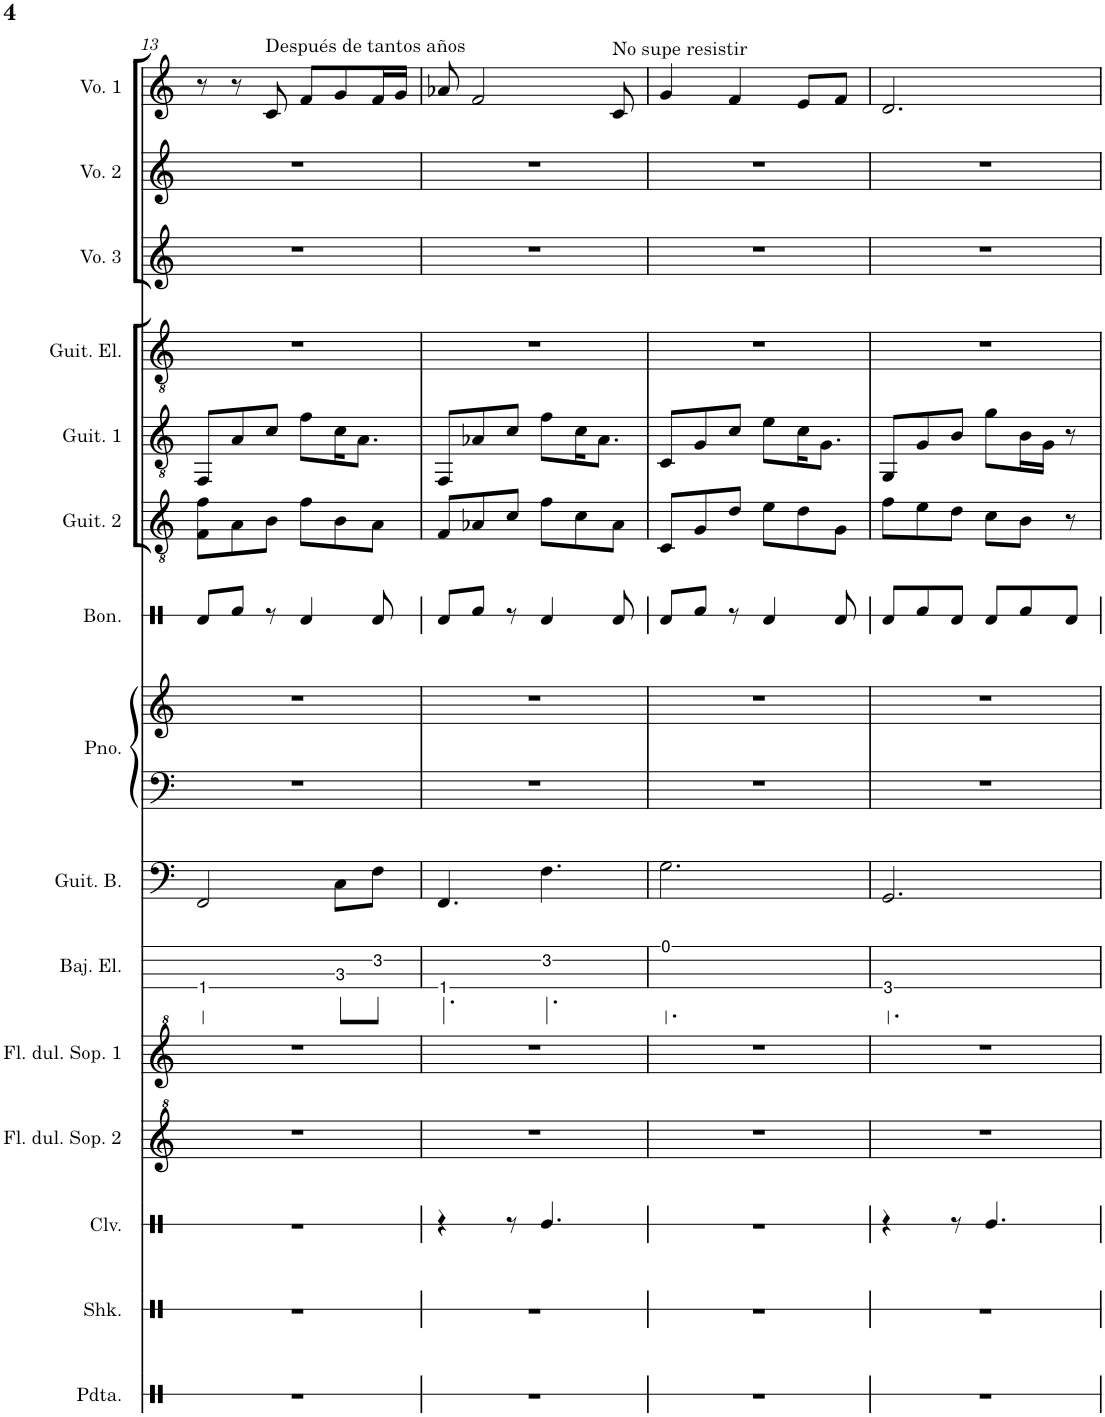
**kern	**kern	**kern	**kern	**kern	**kern	**kern	**kern	**kern	**kern	**kern	**kern	**kern	**kern	**kern	**kern
*part15	*part14	*part13	*part12	*part11	*part10	*part9	*part8	*part8	*part7	*part6	*part5	*part4	*part3	*part2	*part1
*staff16	*staff15	*staff14	*staff13	*staff12	*staff11	*staff10	*staff9	*staff8	*staff7	*staff6	*staff5	*staff4	*staff3	*staff2	*staff1
*I"Pandereta	*I"Shaker	*I"Claves	*I"Flauta dulce soprano 2	*I"Flauta dulce soprano 1	*I"Bajo eléctrico	*I"Bajo eléctrico	*I"Piano	*	*I"Bongós	*I"Guitarra acústica 2	*I"Guitarra acústica 1	*I"Guitarra eléctrica	*I"Voz 3	*I"Voz 2	*I"Voz 1
*I'Pdta.	*I'Shk.	*I'Clv.	*I'Fl. dul. Sop. 2	*I'Fl. dul. Sop. 1	*I'Baj. El.	*	*I'Pno.	*	*I'Bon.	*I'Guit. 2	*I'Guit. 1	*I'Guit. El.	*I'Vo. 3	*I'Vo. 2	*I'Vo. 1
!!LO:PB:g=z
*clefX	*clefX	*clefX	*clefG^2	*clefG^2	*	*clefF4	*clefF4	*clefG2	*clefX	*clefGv2	*clefGv2	*clefGv2	*clefG2	*clefG2	*clefG2
*	*	*	*	*	*Trd7c12	*Trd7c12	*	*	*	*	*	*	*	*	*
*k[]	*k[]	*k[]	*k[]	*k[]	*k[]	*k[]	*k[]	*k[]	*k[]	*k[]	*k[]	*k[]	*k[]	*k[]	*k[]
*M6/8	*M6/8	*M6/8	*M6/8	*M6/8	*M6/8	*M6/8	*M6/8	*M6/8	*M6/8	*M6/8	*M6/8	*M6/8	*M6/8	*M6/8	*M6/8
=13	=13	=13	=13	=13	=13	=13	=13	=13	=13	=13	=13	=13	=13	=13	=13
2.r	2.r	2.r	2.r	2.r	2FF\	2FF/	2.r	2.r	8Rd/L	8F\ 8f\L	8FF/L	2.r	2.r	2.r	8r
.	.	.	.	.	.	.	.	.	8Rf/J	8A\	8A/	.	.	.	8r
!	!	!	!	!	!	!	!	!	!	!	!	!	!	!	!LO:TX:a:t=Después de tantos años
.	.	.	.	.	.	.	.	.	8r	8B\J	8c/J	.	.	.	8c/
.	.	.	.	.	.	.	.	.	4Rd/	8f\L	8f\L	.	.	.	8f/L
.	.	.	.	.	8C\L	8C\L	.	.	.	8B\	16c\K	.	.	.	8g/
.	.	.	.	.	.	.	.	.	.	.	8.A\J	.	.	.	.
.	.	.	.	.	8F\J	8F\J	.	.	8Rd/	8A\J	.	.	.	.	16f/L
.	.	.	.	.	.	.	.	.	.	.	.	.	.	.	16g/JJ
=14	=14	=14	=14	=14	=14	=14	=14	=14	=14	=14	=14	=14	=14	=14	=14
2.r	2.r	4r	2.r	2.r	4.FF\	4.FF/	2.r	2.r	8Rd/L	8F/L	8FF/L	2.r	2.r	2.r	8a-X/
.	.	.	.	.	.	.	.	.	8Rf/J	8A-X/	8A-X/	.	.	.	2f/
.	.	8r	.	.	.	.	.	.	8r	8c/J	8c/J	.	.	.	.
.	.	4.Re/	.	.	4.F\	4.F\	.	.	4Rd/	8f\L	8f\L	.	.	.	.
.	.	.	.	.	.	.	.	.	.	8c\	16c\K	.	.	.	.
.	.	.	.	.	.	.	.	.	.	.	8.A-\J	.	.	.	.
!	!	!	!	!	!	!	!	!	!	!	!	!	!	!	!LO:TX:a:t=No supe resistir
.	.	.	.	.	.	.	.	.	8Rd/	8A-\J	.	.	.	.	8c/
=15	=15	=15	=15	=15	=15	=15	=15	=15	=15	=15	=15	=15	=15	=15	=15
2.r	2.r	2.r	2.r	2.r	2.G\	2.G\	2.r	2.r	8Rd/L	8C/L	8C/L	2.r	2.r	2.r	4g/
.	.	.	.	.	.	.	.	.	8Rf/J	8G/	8G/	.	.	.	.
.	.	.	.	.	.	.	.	.	8r	8d/J	8c/J	.	.	.	4f/
.	.	.	.	.	.	.	.	.	4Rd/	8e\L	8e\L	.	.	.	.
.	.	.	.	.	.	.	.	.	.	8d\	16c\K	.	.	.	8e/L
.	.	.	.	.	.	.	.	.	.	.	8.G\J	.	.	.	.
.	.	.	.	.	.	.	.	.	8Rd/	8G\J	.	.	.	.	8f/J
=16	=16	=16	=16	=16	=16	=16	=16	=16	=16	=16	=16	=16	=16	=16	=16
2.r	2.r	4r	2.r	2.r	2.GG\	2.GG/	2.r	2.r	8Rd/L	8f\L	8GG/L	2.r	2.r	2.r	2.d/
.	.	.	.	.	.	.	.	.	8Rf/	8e\	8G/	.	.	.	.
.	.	8r	.	.	.	.	.	.	8Rd/J	8d\J	8B/J	.	.	.	.
.	.	4.Re/	.	.	.	.	.	.	8Rd/L	8c\L	8g\L	.	.	.	.
.	.	.	.	.	.	.	.	.	8Rf/	8B\J	16B\L	.	.	.	.
.	.	.	.	.	.	.	.	.	.	.	16G\JJ	.	.	.	.
.	.	.	.	.	.	.	.	.	8Rd/J	8r	8r	.	.	.	.
=	=	=	=	=	=	=	=	=	=	=	=	=	=	=	=
*-	*-	*-	*-	*-	*-	*-	*-	*-	*-	*-	*-	*-	*-	*-	*-
